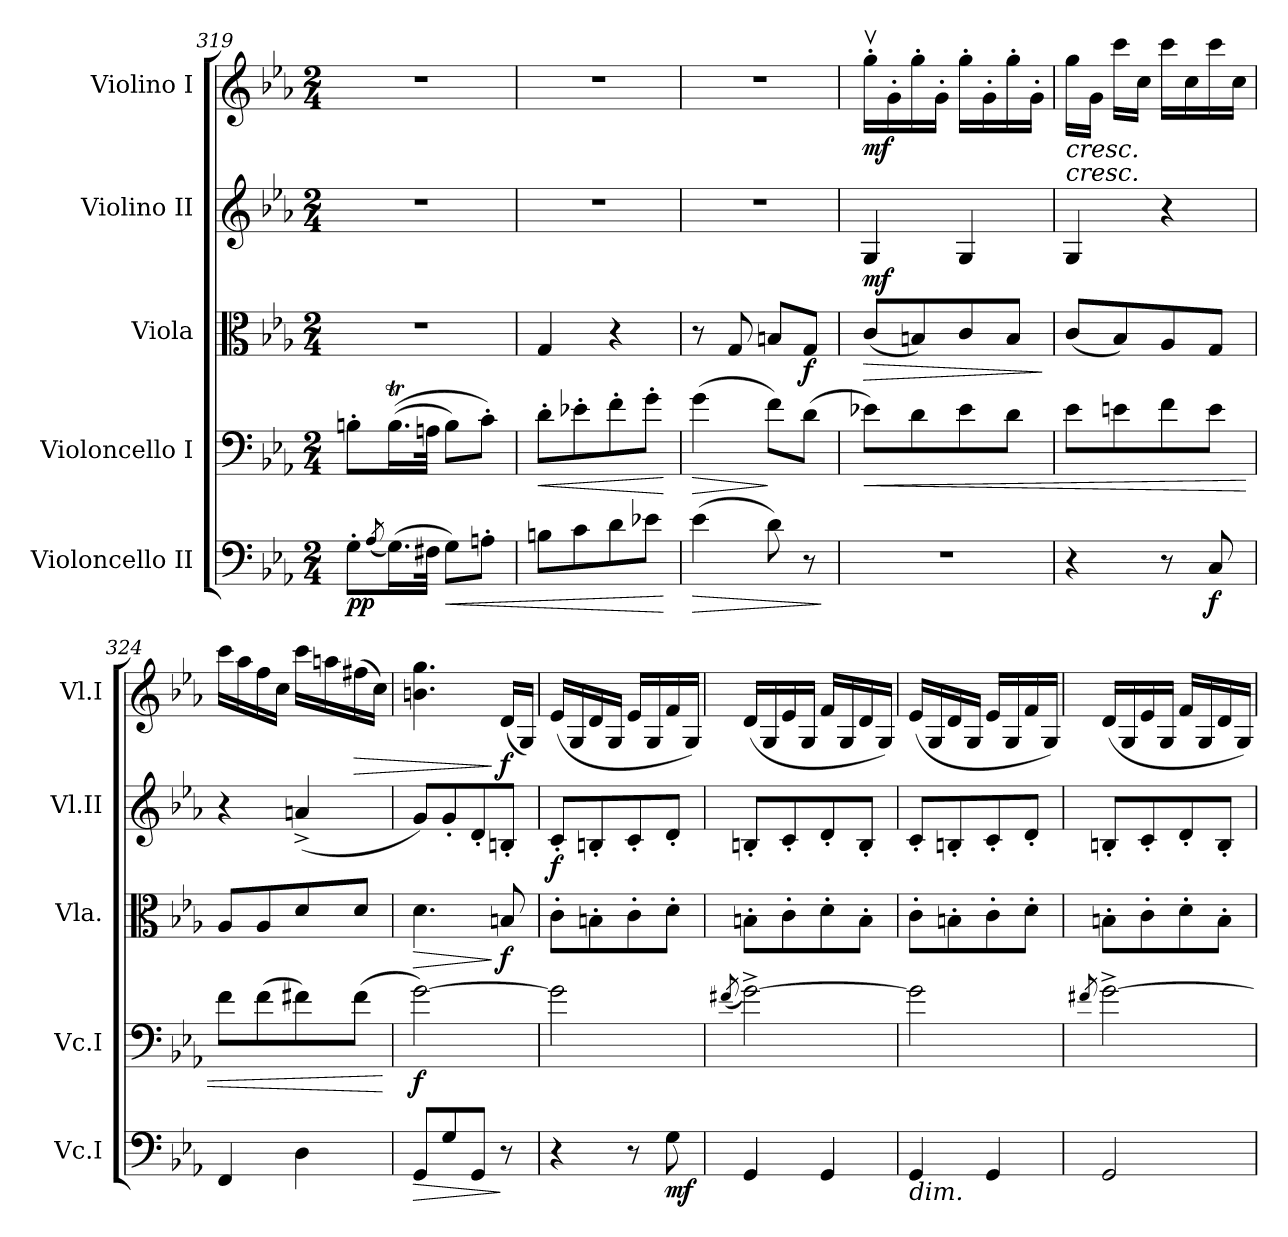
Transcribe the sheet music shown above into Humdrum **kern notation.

**kern	**dynam	**kern	**dynam	**kern	**dynam	**kern	**dynam	**kern	**dynam
*part5	*part5	*part4	*part4	*part3	*part3	*part2	*part2	*part1	*part1
*staff5	*staff5	*staff4	*staff4	*staff3	*staff3	*staff2	*staff2	*staff1	*staff1
*I"Violoncello II	*	*I"Violoncello I	*	*I"Viola	*	*I"Violino II	*	*I"Violino I	*
*I'Vc.I	*	*I'Vc.I	*	*I'Vla.	*	*I'Vl.II	*	*I'Vl.I	*
*clefF4	*	*clefF4	*	*clefC3	*	*clefG2	*	*clefG2	*
*k[b-e-a-]	*	*k[b-e-a-]	*	*k[b-e-a-]	*	*k[b-e-a-]	*	*k[b-e-a-]	*
*M2/4	*	*M2/4	*	*M2/4	*	*M2/4	*	*M2/4	*
=319	=319	=319	=319	=319	=319	=319	=319	=319	=319
!	!LO:DY:b	!	!	!	!	!	!	!	!
8G'\L	pp	8Bn'\L	.	2r	.	2r	.	2r	.
(8qA-/	.	.	.	.	.	.	.	.	.
(16.G\L)	.	((16.Bt\L	.	.	.	.	.	.	.
32F#X\JJk	.	32An\JJk	.	.	.	.	.	.	.
!	!LO:HP:b	!	!	!	!	!	!	!	!
8G\L)	<	8B\L)	.	.	.	.	.	.	.
8An'\J	.	8c'\J)	.	.	.	.	.	.	.
=320	=320	=320	=320	=320	=320	=320	=320	=320	=320
!	!	!	!LO:HP:b	!	!	!	!	!	!
8Bn\L	.	8d'\L	<	4G/	.	2r	.	2r	.
8c\	.	8e-X'\	.	.	.	.	.	.	.
8d\	.	8f'\	.	4r	.	.	.	.	.
8e-X\J	.	8g'\J	.	.	.	.	.	.	.
.	[	.	[	.	.	.	.	.	.
=321	=321	=321	=321	=321	=321	=321	=321	=321	=321
!	!LO:HP:b	!	!LO:HP:b	!	!	!	!	!	!
(4e-\	>	(4g\	>	8r	.	2r	.	2r	.
.	.	.	.	8G/	.	.	.	.	.
8d\)	.	8f\L)	]	8Bn/L	.	.	.	.	.
!	!	!	!	!	!LO:DY:b	!	!	!	!
8r	.	(8d\J	.	8G/J	f	.	.	.	.
.	]	.	.	.	.	.	.	.	.
=322	=322	=322	=322	=322	=322	=322	=322	=322	=322
!	!	!	!LO:HP:b	!	!LO:HP:b	!	!LO:DY:b	!	!LO:DY:b
2r	.	8e-X\L)	<	(8c/L	>	4G/	mf	16ggv'\LL	mf
.	.	.	.	.	.	.	.	16g'\	.
.	.	8d\	.	8Bn/)	.	.	.	16gg'\	.
.	.	.	.	.	.	.	.	16g'\JJ	.
.	.	8e-\	.	8c/	.	4G/	.	16gg'\LL	.
.	.	.	.	.	.	.	.	16g'\	.
.	.	8d\J	.	8B/J	.	.	.	16gg'\	.
.	.	.	.	.	.	.	.	16g'\JJ	.
.	.	.	.	.	]	.	.	.	.
!!LO:LB:g=z
=323	=323	=323	=323	=323	=323	=323	=323	=323	=323
!	!	!	!	!	!	!	!	!LO:TX:b:i:t=cresc.	!
!	!	!	!	!	!	!LO:TX:a:i:t=cresc.	!	!	!
4r	.	8e-\L	.	(8c/L	.	4G/	.	16gg\LL	.
.	.	.	.	.	.	.	.	16g\JJ	.
.	.	8en\	.	8B-/)	.	.	.	16ccc\LL	.
.	.	.	.	.	.	.	.	16cc\JJ	.
8r	.	8f\	.	8A-/	.	4r	.	16ccc\LL	.
.	.	.	.	.	.	.	.	16cc\	.
!	!LO:DY:b	!	!	!	!	!	!	!	!
8C/	f	8e\J	.	8G/J	.	.	.	16ccc\	.
.	.	.	.	.	.	.	.	16cc\JJ	.
=324	=324	=324	=324	=324	=324	=324	=324	=324	=324
4FF/	.	8f\L	.	8A-/L	.	4r	.	16ccc\LL	.
.	.	.	.	.	.	.	.	16aa-\	.
.	.	(8f\	.	8A-/	.	.	.	16ff\	.
.	.	.	.	.	.	.	.	16cc\JJ	.
4D\	.	8f#X\)	.	8d/	.	(4an^/	.	16ccc\LL	.
.	.	.	.	.	.	.	.	16aan\	.
!	!	!	!	!	!	!	!	!	!LO:HP:b
.	.	(8f#\J	.	8d/J	.	.	.	(16ff#X\	>
.	.	.	.	.	.	.	.	16cc\JJ)	.
.	.	.	[	.	.	.	.	.	.
=325	=325	=325	=325	=325	=325	=325	=325	=325	=325
!	!LO:HP:b	!	!LO:DY:b	!	!LO:HP:b	!	!	!	!
8GG/L	>	[2g\)	f	4.d\	>	8g/L)	.	4.bn\ 4.gg\	.
8G/	.	.	.	.	.	8g'/	.	.	.
8GG/J	.	.	.	.	.	8d'/	.	.	.
!	!	!	!	!	!LO:DY:n=1:b	!	!	!	!LO:DY:n=1:b
8r	]	.	.	8Bn/	] f	8Bn'/J	.	(16d/LL	] f
.	.	.	.	.	.	.	.	16G/JJ)	.
=326	=326	=326	=326	=326	=326	=326	=326	=326	=326
!	!	!	!	!	!	!	!LO:DY:b	!	!
4r	.	2g\]	.	8c'\L	.	8c'/L	f	(16e-/LL	.
.	.	.	.	.	.	.	.	16G/	.
.	.	.	.	8Bn'\	.	8Bn'/	.	16d/	.
.	.	.	.	.	.	.	.	16G/JJ	.
8r	.	.	.	8c'\	.	8c'/	.	16e-/LL	.
.	.	.	.	.	.	.	.	16G/	.
!	!LO:DY:b	!	!	!	!	!	!	!	!
8G\	mf	.	.	8d'\J	.	8d'/J	.	16f/	.
.	.	.	.	.	.	.	.	16G/JJ)	.
=327	=327	=327	=327	=327	=327	=327	=327	=327	=327
.	.	(8qf#X/	.	.	.	.	.	.	.
4GG/	.	[2g^\)	.	8Bn'\L	.	8Bn'/L	.	(16d/LL	.
.	.	.	.	.	.	.	.	16G/	.
.	.	.	.	8c'\	.	8c'/	.	16e-/	.
.	.	.	.	.	.	.	.	16G/JJ	.
4GG/	.	.	.	8d'\	.	8d'/	.	16f/LL	.
.	.	.	.	.	.	.	.	16G/	.
.	.	.	.	8B'\J	.	8B'/J	.	16d/	.
.	.	.	.	.	.	.	.	16G/JJ)	.
!!LO:PB:g=z
=328	=328	=328	=328	=328	=328	=328	=328	=328	=328
!LO:TX:b:i:t=dim.	!	!	!	!	!	!	!	!	!
4GG/	.	2g\]	.	8c'\L	.	8c'/L	.	(16e-/LL	.
.	.	.	.	.	.	.	.	16G/	.
.	.	.	.	8Bn'\	.	8Bn'/	.	16d/	.
.	.	.	.	.	.	.	.	16G/JJ	.
4GG/	.	.	.	8c'\	.	8c'/	.	16e-/LL	.
.	.	.	.	.	.	.	.	16G/	.
.	.	.	.	8d'\J	.	8d'/J	.	16f/	.
.	.	.	.	.	.	.	.	16G/JJ)	.
=329	=329	=329	=329	=329	=329	=329	=329	=329	=329
.	.	8qf#X/	.	.	.	.	.	.	.
2GG/	.	[2g^\	.	8Bn'\L	.	8Bn'/L	.	(16d/LL	.
.	.	.	.	.	.	.	.	16G/	.
.	.	.	.	8c'\	.	8c'/	.	16e-/	.
.	.	.	.	.	.	.	.	16G/JJ	.
.	.	.	.	8d'\	.	8d'/	.	16f/LL	.
.	.	.	.	.	.	.	.	16G/	.
.	.	.	.	8B'\J	.	8B'/J	.	16d/	.
.	.	.	.	.	.	.	.	16G/JJ)	.
=	=	=	=	=	=	=	=	=	=
*-	*-	*-	*-	*-	*-	*-	*-	*-	*-
